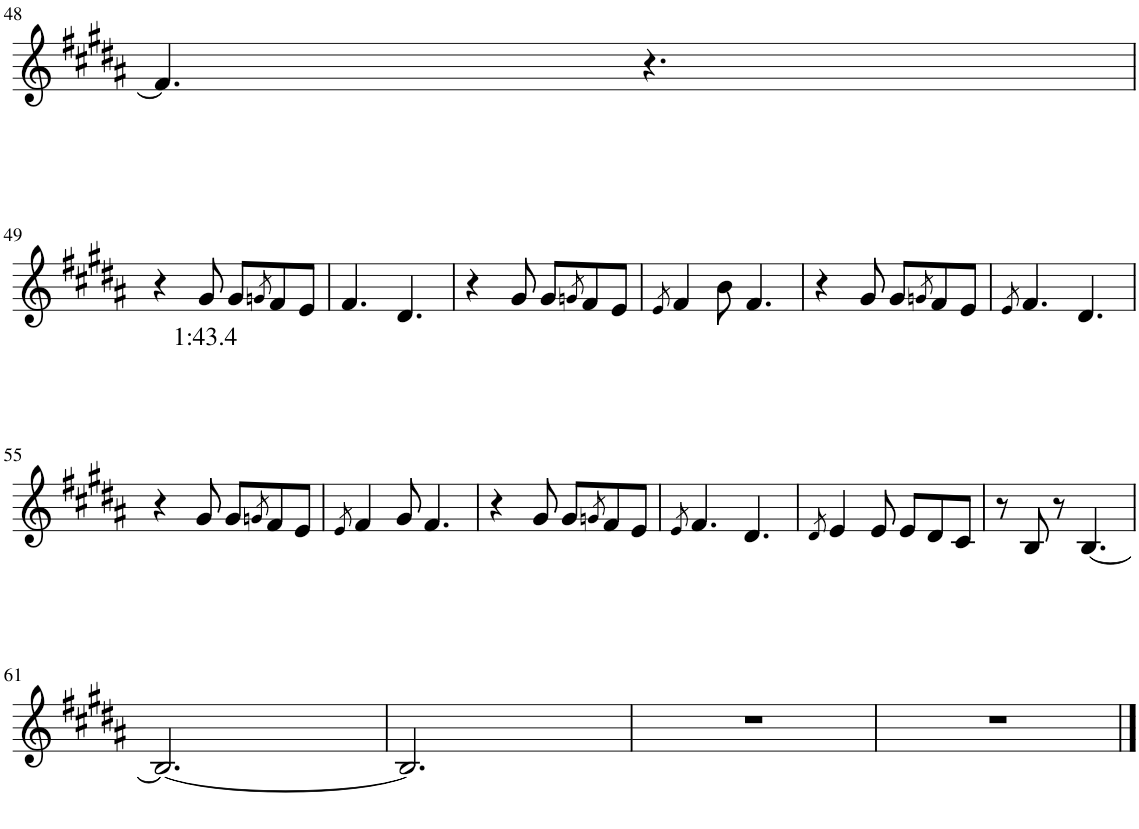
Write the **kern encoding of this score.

**kern	**text
*part1	*part1
*staff1	*staff1
*I"Piano	*
*I'Pno.	*
!!LO:PB:g=z
*clefG2	*
*k[f#c#g#d#a#]	*
*M6/8	*
=48	=48
4.f#/]	.
4.r	.
!!LO:LB:g=z
=49	=49
4r	.
!	!LO:LY:b
8g#/	1:43.4
8g#/L	.
8qgn/	.
8f#/	.
8e/J	.
=50	=50
4.f#/	.
4.d#/	.
=51	=51
4r	.
8g#/	.
8g#/L	.
8qgn/	.
8f#/	.
8e/J	.
=52	=52
8qe/	.
4f#/	.
8b\	.
4.f#/	.
=53	=53
4r	.
8g#/	.
8g#/L	.
8qgn/	.
8f#/	.
8e/J	.
=54	=54
8qe/	.
4.f#/	.
4.d#/	.
!!LO:LB:g=z
=55	=55
4r	.
8g#/	.
8g#/L	.
8qgn/	.
8f#/	.
8e/J	.
=56	=56
8qe/	.
4f#/	.
8g#/	.
4.f#/	.
=57	=57
4r	.
8g#/	.
8g#/L	.
8qgn/	.
8f#/	.
8e/J	.
=58	=58
8qe/	.
4.f#/	.
4.d#/	.
=59	=59
8qd#/	.
4e/	.
8e/	.
8e/L	.
8d#/	.
8c#/J	.
=60	=60
8r	.
8B/	.
8r	.
[4.B/	.
!!LO:LB:g=z
=61	=61
2.B/_	.
=62	=62
2.B/]	.
=63	=63
2.r	.
=64	=64
2.r	.
==	==
*-	*-
